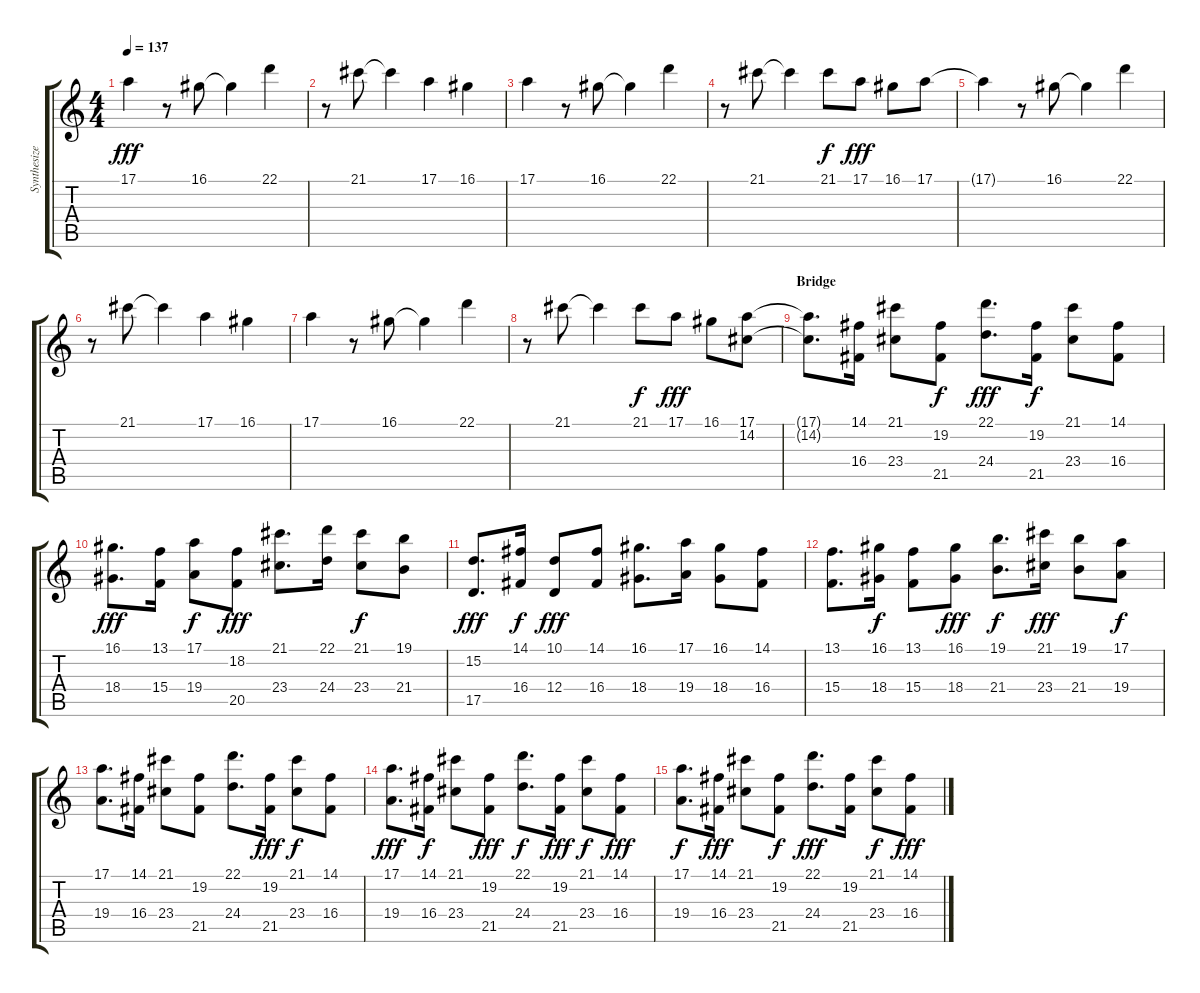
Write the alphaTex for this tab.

\track ("Synthesizer" "Synthesize") {instrument pad1newage}
\staff {score tabs}
\tuning (E4 B3 G3 D3 A2 E2) {hide}
\ts (4 4)
\tempo 137
\clef g2
\ks c
17.1.4{dy fff} r.8 16.1.8 16.1{t}.4 22.1.4 |
r.8 21.1.8 21.1{t}.4 17.1.4 16.1.4 |
17.1.4 r.8 16.1.8 16.1{t}.4 22.1.4 |
r.8 21.1.8 21.1{t}.4 21.1.8{dy f} 17.1.8{dy fff} 16.1.8 17.1.8 |
17.1{t}.4 r.8 16.1.8 16.1{t}.4 22.1.4 |
r.8 21.1.8 21.1{t}.4 17.1.4 16.1.4 |
17.1.4 r.8 16.1.8 16.1{t}.4 22.1.4 |
r.8 21.1.8 21.1{t}.4 21.1.8{dy f} 17.1.8{dy fff} 16.1.8 (17.1 14.2).8 |
\section ("" "Bridge")
(17.1{t} 14.2{t}).8{d} (14.1 16.4).16 (21.1 23.4).8 (19.2 21.5).8{dy f} (22.1 24.4).8{d dy fff} (19.2 21.5).16{dy f} (21.1 23.4).8 (14.1 16.4).8 |
(16.1 18.4).8{d dy fff} (13.1 15.4).16 (17.1 19.4).8{dy f} (18.2 20.5).8{dy fff} (21.1 23.4).8{d} (22.1 24.4).16 (21.1 23.4).8{dy f} (19.1 21.4).8 |
(15.2 17.5).8{d dy fff} (14.1 16.4).16{dy f} (10.1 12.4).8{dy fff} (14.1 16.4).8 (16.1 18.4).8{d} (17.1 19.4).16 (16.1 18.4).8 (14.1 16.4).8 |
(13.1 15.4).8{d} (16.1 18.4).16{dy f} (13.1 15.4).8 (16.1 18.4).8{dy fff} (19.1 21.4).8{d dy f} (21.1 23.4).16{dy fff} (19.1 21.4).8 (17.1 19.4).8{dy f} |
(17.1 19.4).8{d} (14.1 16.4).16 (21.1 23.4).8 (19.2 21.5).8 (22.1 24.4).8{d} (19.2 21.5).16{dy fff} (21.1 23.4).8{dy f} (14.1 16.4).8 |
(17.1 19.4).8{d dy fff} (14.1 16.4).16{dy f} (21.1 23.4).8 (19.2 21.5).8{dy fff} (22.1 24.4).8{d dy f} (19.2 21.5).16{dy fff} (21.1 23.4).8{dy f} (14.1 16.4).8{dy fff} |
(17.1 19.4).8{d dy f} (14.1 16.4).16{dy fff} (21.1 23.4).8 (19.2 21.5).8{dy f} (22.1 24.4).8{d dy fff} (19.2 21.5).16 (21.1 23.4).8{dy f} (14.1 16.4).8{dy fff}
